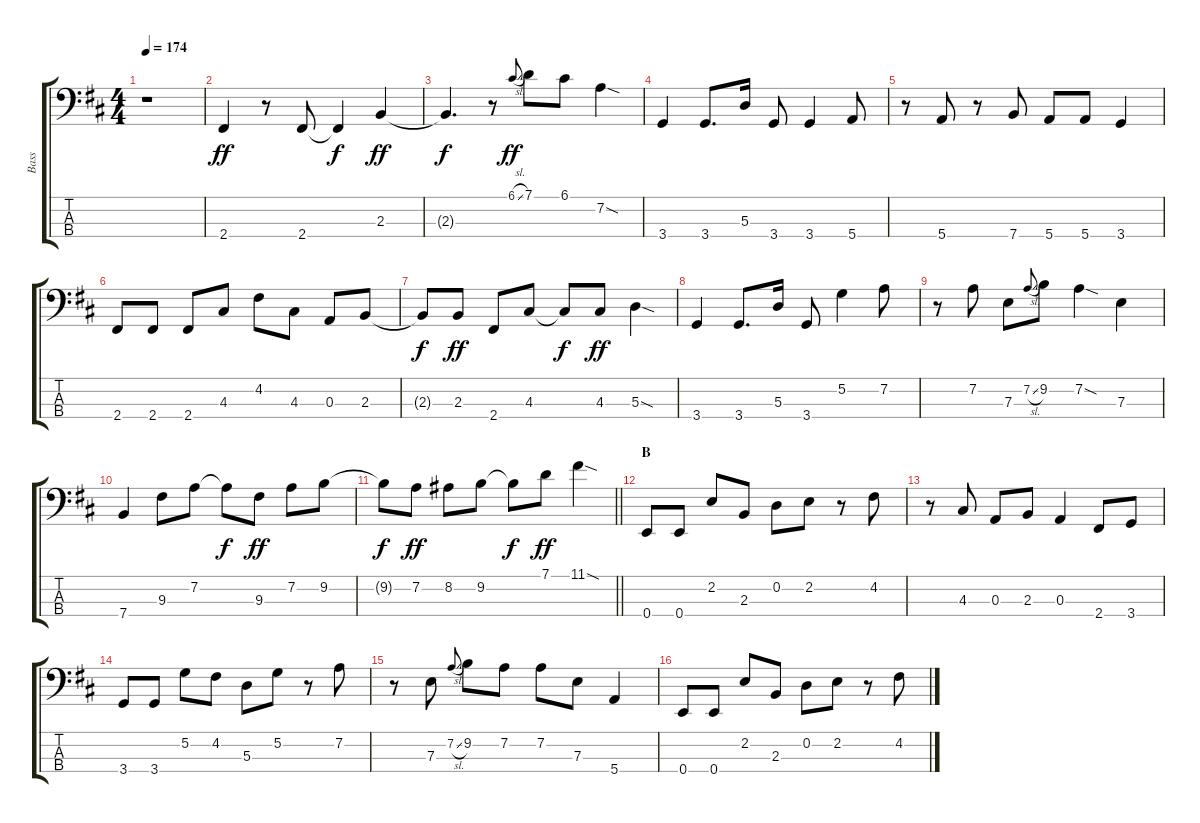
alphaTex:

\track ("Bass" "Bass") {instrument electricbasspick}
\staff {score tabs}
\tuning (G2 D2 A1 E1) {hide}
\ts (4 4)
\tempo 174
\clef f4
\ks bminor
r.1{dy ff} |
2.4.4 r.8 2.4.8 2.4{t}.4{dy f} 2.3.4{dy ff} |
2.3{t}.4{d dy f} r.8 6.1{sl}.8{gr onbeat dy ff} 7.1.8 6.1.8 7.2{sod}.4 |
3.4.4 3.4.8{d} 5.3.16 3.4.8 3.4.4 5.4.8 |
r.8 5.4.8 r.8 7.4.8 5.4.8 5.4.8 3.4.4 |
2.4.8 2.4.8 2.4.8 4.3.8 4.2.8 4.3.8 0.3.8 2.3.8 |
2.3{t}.8{dy f} 2.3.8{dy ff} 2.4.8 4.3.8 4.3{t}.8{dy f} 4.3.8{dy ff} 5.3{sod}.4 |
3.4.4 3.4.8{d} 5.3.16 3.4.8 5.2.4 7.2.8 |
r.8 7.2.8 7.3.8 7.2{sl}.8{gr onbeat} 9.2.8 7.2{sod}.4 7.3.4 |
7.4.4 9.3.8 7.2.8 7.2{t}.8{dy f} 9.3.8{dy ff} 7.2.8 9.2.8 |
\barLineRight lightlight
9.2{t}.8{dy f} 7.2.8{dy ff} 8.2.8 9.2.8 9.2{t}.8{dy f} 7.1.8{dy ff} 11.1{sod}.4 |
\section ("" "B")
0.4.8 0.4.8 2.2.8 2.3.8 0.2.8 2.2.8 r.8 4.2.8 |
r.8 4.3.8 0.3.8 2.3.8 0.3.4 2.4.8 3.4.8 |
3.4.8 3.4.8 5.2.8 4.2.8 5.3.8 5.2.8 r.8 7.2.8 |
r.8 7.3.8 7.2{sl}.8{gr onbeat} 9.2.8 7.2.8 7.2.8 7.3.8 5.4.4 |
0.4.8 0.4.8 2.2.8 2.3.8 0.2.8 2.2.8 r.8 4.2.8
